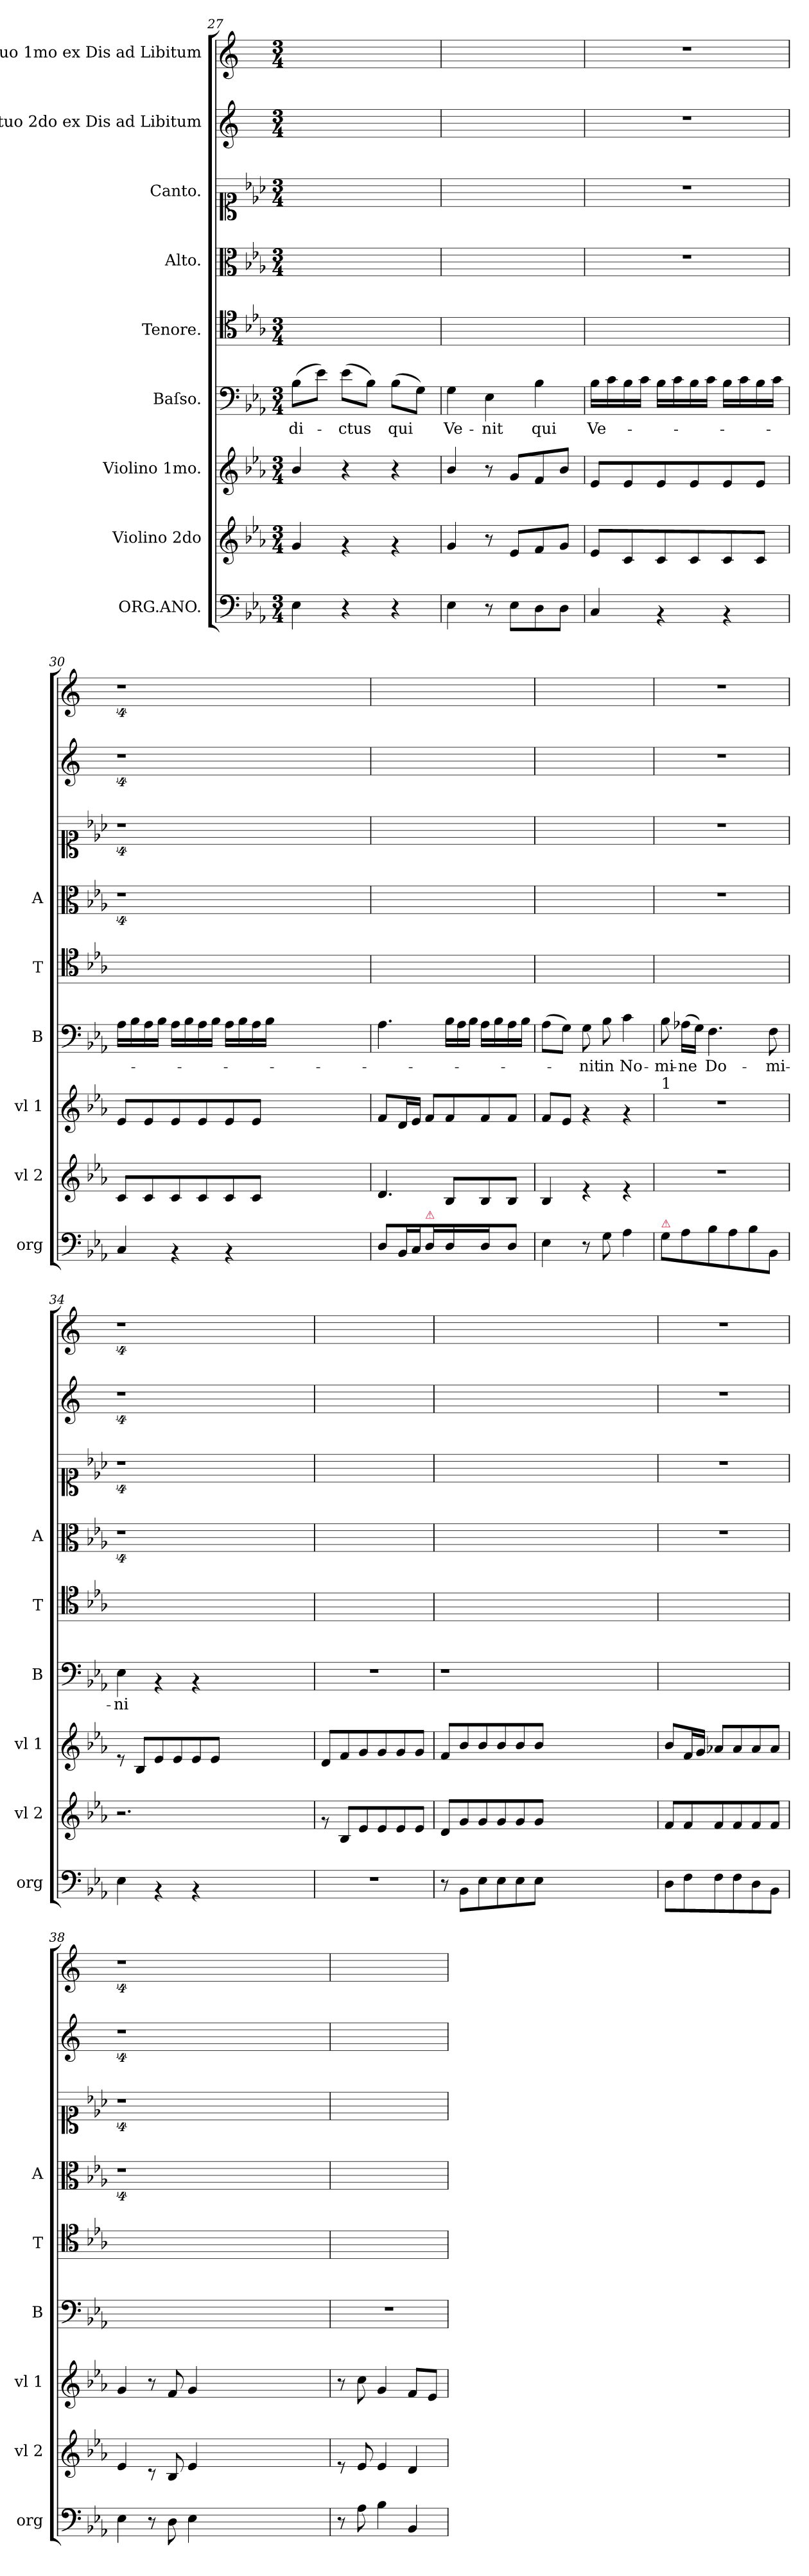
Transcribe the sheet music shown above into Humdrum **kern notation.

**kern	**kern	**kern	**kern	**text	**dynam	**kern	**kern	**kern	**kern	**kern
*part9	*part8	*part7	*part6	*part6	*part6	*part5	*part4	*part3	*part2	*part1
*staff9	*staff8	*staff7	*staff6	*staff6	*staff6	*staff5	*staff4	*staff3	*staff2	*staff1
*I"ORG.ANO.	*I"Violino 2do	*I"Violino 1mo.	*I"Baſso.	*	*	*I"Tenore.	*I"Alto.	*I"Canto.	*I"Lituo 2do ex Dis ad Libitum	*I"Lituo 1mo ex Dis ad Libitum
*I'org	*I'vl 2	*I'vl 1	*I'B	*	*	*I'T	*I'A	*	*	*
*clefF4	*clefG2	*clefG2	*clefF4	*	*	*clefC4	*clefC3	*clefC1	*clefG2	*clefG2
*	*	*	*	*	*	*	*	*	*ITrd-2c-3	*ITrd-2c-3
*k[b-e-a-]	*k[b-e-a-]	*k[b-e-a-]	*k[b-e-a-]	*	*	*k[b-e-a-]	*k[b-e-a-]	*k[b-e-a-]	*k[b-e-a-]	*k[b-e-a-]
*c:	*c:	*c:	*c:	*	*	*c:	*c:	*c:	*c:	*c:
*M3/4	*M3/4	*M3/4	*M3/4	*	*	*M3/4	*M3/4	*M3/4	*M3/4	*M3/4
=27	=27	=27	=27	=27	=27	=27	=27	=27	=27	=27
4E-\	4g/	4b-/	(8B-\L	-di-	.	2.ryy	2.ryy	2.ryy	2.ryy	2.ryy
.	.	.	8e-\J)	.	.	.	.	.	.	.
4r	4rg	4r	(8e-\L	-ctus	.	.	.	.	.	.
.	.	.	8B-\J)	.	.	.	.	.	.	.
4r	4rg	4r	(8B-\L	qui	.	.	.	.	.	.
.	.	.	8G\J)	.	.	.	.	.	.	.
=28	=28	=28	=28	=28	=28	=28	=28	=28	=28	=28
4E-\	4g/	4b-/	4G\	Ve-	.	2.ryy	2.ryy	2.ryy	2.ryy	2.ryy
8r	8r	8r	4E-\	-nit	.	.	.	.	.	.
8E-\L	8e-/L	8g/L	.	.	.	.	.	.	.	.
8D\	8f/	8f/	4B-\	qui	.	.	.	.	.	.
8D\J	8g/J	8b-/J	.	.	.	.	.	.	.	.
=29	=29	=29	=29	=29	=29	=29	=29	=29	=29	=29
!	!	!	!	!	!LO:DY:b	!	!	!	!	!
4C/	8e-/L	8e-/L	16B-\LL	Ve-	Forte	2.ryy	2.r	2.r	2.r	2.r
.	.	.	16c\	.	.	.	.	.	.	.
.	8c/	8e-/	16B-\	.	.	.	.	.	.	.
.	.	.	16c\JJ	.	.	.	.	.	.	.
!	!	!	!	!	!LO:DY:b	!	!	!	!	!
4rBB	8c/	8e-/	16B-\LL	.	piano	.	.	.	.	.
.	.	.	16c\	.	.	.	.	.	.	.
.	8c/	8e-/	16B-\	.	.	.	.	.	.	.
.	.	.	16c\JJ	.	.	.	.	.	.	.
!	!	!	!	!	!LO:DY:b	!	!	!	!	!
4rBB	8c/	8e-/	16B-\LL	.	Forte	.	.	.	.	.
.	.	.	16c\	.	.	.	.	.	.	.
.	8c/J	8e-/J	16B-\	.	.	.	.	.	.	.
.	.	.	16c\JJ	.	.	.	.	.	.	.
=30	=30	=30	=30	=30	=30	=30	=30	=30	=30	=30
4C/	8c/L	8e-/L	16A-\LL	.	.	2.ryy	4%9r	4%9r	4%9r	4%9r
.	.	.	16B-\	.	.	.	.	.	.	.
.	8c/	8e-/	16A-\	.	.	.	.	.	.	.
.	.	.	16B-\JJ	.	.	.	.	.	.	.
4rBB	8c/	8e-/	16A-\LL	.	.	.	.	.	.	.
.	.	.	16B-\	.	.	.	.	.	.	.
.	8c/	8e-/	16A-\	.	.	.	.	.	.	.
.	.	.	16B-\JJ	.	.	.	.	.	.	.
4rBB	8c/	8e-/	16A-\LL	.	.	.	.	.	.	.
.	.	.	16B-\	.	.	.	.	.	.	.
.	8c/J	8e-/J	16A-\	.	.	.	.	.	.	.
.	.	.	16B-\JJ	.	.	.	.	.	.	.
1.ryy	1.ryy	1.ryy	1.ryy	.	.	1.ryy	.	.	.	.
=31	=31	=31	=31	=31	=31	=31	=31	=31	=31	=31
8D/L	4.d/	8f/L	4.A-\	.	.	2.ryy	2.ryy	2.ryy	2.ryy	2.ryy
16BB-/L	.	16d/L	.	.	.	.	.	.	.	.
16C/J	.	16e-/JJ	.	.	.	.	.	.	.	.
!LO:TX:a:color=crimson:t=⚠	!	!	!	!	!	!	!	!	!	!
!LO:N:vis=16	!	!	!	!	!	!	!	!	!	!
8D/L	.	8f/L	.	.	.	.	.	.	.	.
!LO:N:vis=16	!	!	!	!	!	!	!	!	!	!
*	*	*	*Xtuplet	*	*	*	*	*	*	*
8D/	8B-/L	8f/	24B-\LL	.	.	.	.	.	.	.
.	.	.	24A-\	.	.	.	.	.	.	.
.	.	.	24B-\JJ	.	.	.	.	.	.	.
!LO:N:vis=16	!	!	!	!	!	!	!	!	!	!
8D/J	8B-/	8f/	16A-\LL	.	.	.	.	.	.	.
.	.	.	16B-\	.	.	.	.	.	.	.
8D/J	8B-/J	8f/J	16A-\	.	.	.	.	.	.	.
.	.	.	16B-\JJ	.	.	.	.	.	.	.
=32	=32	=32	=32	=32	=32	=32	=32	=32	=32	=32
4E-\	4B-/	8f/L	(8A-\L	.	.	2.ryy	2.ryy	2.ryy	2.ryy	2.ryy
.	.	8e-/J	8G\J)	.	.	.	.	.	.	.
8r	4re	4rg	8G\	-nit	.	.	.	.	.	.
8G\	.	.	8B-\	in	.	.	.	.	.	.
4A-\	4re	4rg	4c\	No-	.	.	.	.	.	.
=33	=33	=33	=33	=33	=33	=33	=33	=33	=33	=33
!	!	!LO:TX:a:t=1	!	!	!	!	!	!	!	!
!LO:TX:a:color=crimson:t=⚠	!	!	!	!	!	!	!	!	!	!
8G\L	2.r	2.r	8B-\	-mi-	.	2.ryy	2.r	2.r	2.r	2.r
8A-\	.	.	(16A-X\LL	-ne	.	.	.	.	.	.
.	.	.	16G\JJ)	.	.	.	.	.	.	.
8B-\	.	.	4.F\	Do-	.	.	.	.	.	.
8A-\	.	.	.	.	.	.	.	.	.	.
8B-\	.	.	.	.	.	.	.	.	.	.
8BB-/J	.	.	8F\	-mi-	.	.	.	.	.	.
=34	=34	=34	=34	=34	=34	=34	=34	=34	=34	=34
4E-\	2.r	8re	4E-\	-ni	.	2.ryy	4%9r	4%9r	4%9r	4%9r
.	.	8B-/L	.	.	.	.	.	.	.	.
4rBB	.	8e-/	4rBB	.	.	.	.	.	.	.
.	.	8e-/	.	.	.	.	.	.	.	.
4rBB	.	8e-/	4rBB	.	.	.	.	.	.	.
.	.	8e-/J	.	.	.	.	.	.	.	.
1.ryy	1.ryy	1.ryy	1.ryy	.	.	1.ryy	.	.	.	.
=35	=35	=35	=35	=35	=35	=35	=35	=35	=35	=35
2.r	8rg	8d/L	2.r	.	.	2.ryy	2.ryy	2.ryy	2.ryy	2.ryy
.	8B-/L	8f/	.	.	.	.	.	.	.	.
.	8e-/	8g/	.	.	.	.	.	.	.	.
.	8e-/	8g/	.	.	.	.	.	.	.	.
.	8e-/	8g/	.	.	.	.	.	.	.	.
.	8e-/J	8g/J	.	.	.	.	.	.	.	.
=36	=36	=36	=36	=36	=36	=36	=36	=36	=36	=36
8r	8d/L	8f/L	4%9r	.	.	2.ryy	0ryy	0ryy	0ryy	0ryy
8BB-\L	8g/	8b-/	.	.	.	.	.	.	.	.
8E-\	8g/	8b-/	.	.	.	.	.	.	.	.
8E-\	8g/	8b-/	.	.	.	.	.	.	.	.
8E-\	8g/	8b-/	.	.	.	.	.	.	.	.
8E-\J	8g/J	8b-/J	.	.	.	.	.	.	.	.
1.ryy	1.ryy	1.ryy	.	.	.	1.ryy	.	.	.	.
.	.	.	.	.	.	.	4ryy	4ryy	4ryy	4ryy
=37	=37	=37	=37	=37	=37	=37	=37	=37	=37	=37
8D\L	8f/L	8b-/L	2.ryy	.	.	2.ryy	2.r	2.r	2.r	2.r
8F\	8f/	16f/L	.	.	.	.	.	.	.	.
.	.	16g/JJ	.	.	.	.	.	.	.	.
8F\	8f/	8a-X/L	.	.	.	.	.	.	.	.
8F\	8f/	8a-/	.	.	.	.	.	.	.	.
8D\	8f/	8a-/	.	.	.	.	.	.	.	.
8BB-\J	8f/J	8a-/J	.	.	.	.	.	.	.	.
=38	=38	=38	=38	=38	=38	=38	=38	=38	=38	=38
4E-\	4e-/	4g/	0ryy	.	.	2.ryy	4%9r	4%9r	4%9r	4%9r
8r	8rc	8r	.	.	.	.	.	.	.	.
8D\	8B-/	8f/	.	.	.	.	.	.	.	.
4E-\	4e-/	4g/	.	.	.	.	.	.	.	.
1.ryy	1.ryy	1.ryy	.	.	.	1.ryy	.	.	.	.
.	.	.	4ryy	.	.	.	.	.	.	.
=39	=39	=39	=39	=39	=39	=39	=39	=39	=39	=39
8r	8re	8r	2.r	.	.	2.ryy	2.ryy	2.ryy	2.ryy	2.ryy
8A-\	8e-/	8cc\	.	.	.	.	.	.	.	.
4B-\	4e-/	4g/	.	.	.	.	.	.	.	.
4BB-/	4d/	8f/L	.	.	.	.	.	.	.	.
.	.	8e-/J	.	.	.	.	.	.	.	.
=	=	=	=	=	=	=	=	=	=	=
*-	*-	*-	*-	*-	*-	*-	*-	*-	*-	*-
